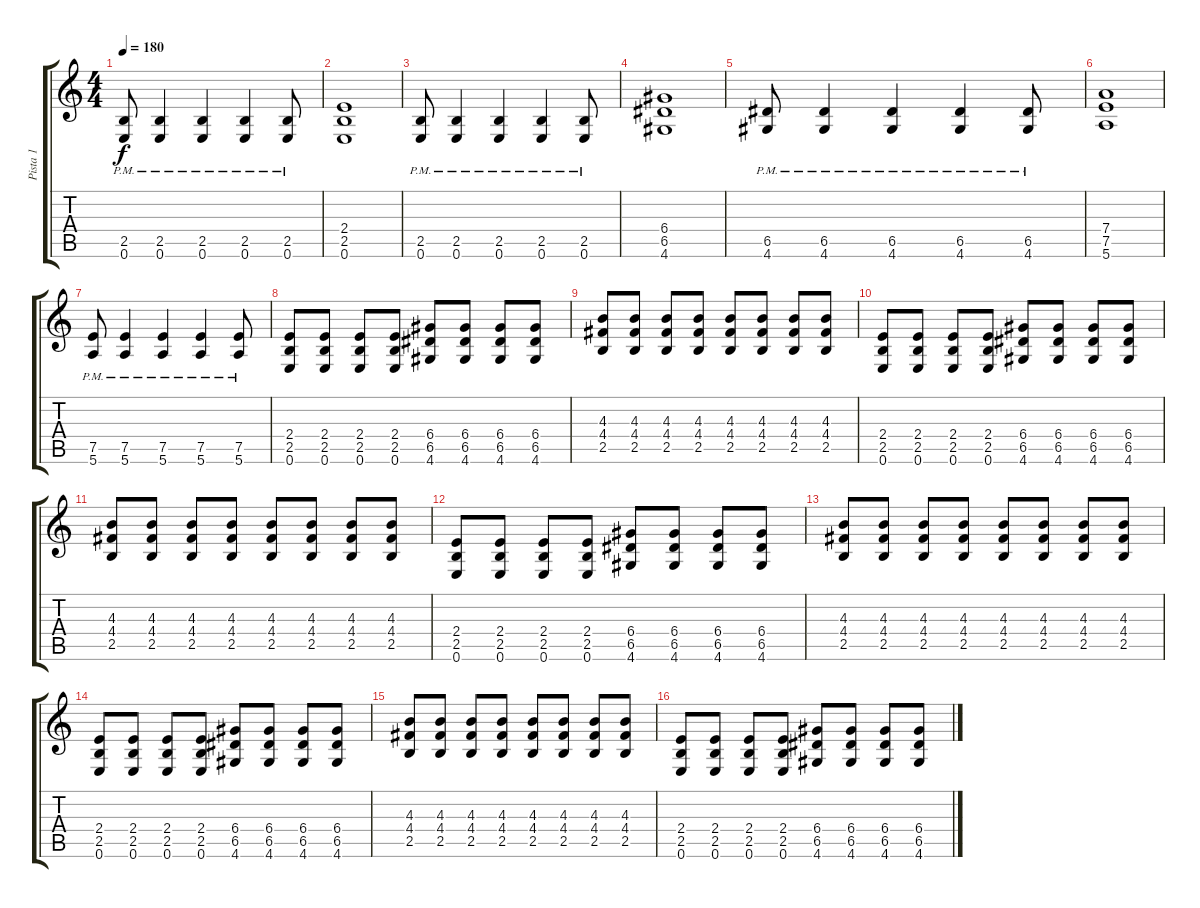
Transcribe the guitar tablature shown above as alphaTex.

\track ("Pista 1" "Pista 1") {instrument distortionguitar}
\staff {score tabs}
\tuning (E4 B3 G3 D3 A2 E2) {hide}
\ts (4 4)
\tempo 180
\clef g2
\ks c
(2.5{pm} 0.6{pm}).8{dy f} (2.5{pm} 0.6{pm}).4 (2.5{pm} 0.6{pm}).4 (2.5{pm} 0.6{pm}).4 (2.5{pm} 0.6{pm}).8 |
(2.4 2.5 0.6).1 |
(2.5{pm} 0.6{pm}).8 (2.5{pm} 0.6{pm}).4 (2.5{pm} 0.6{pm}).4 (2.5{pm} 0.6{pm}).4 (2.5{pm} 0.6{pm}).8 |
(6.4 6.5 4.6).1 |
(6.5{pm} 4.6{pm}).8 (6.5{pm} 4.6{pm}).4 (6.5{pm} 4.6{pm}).4 (6.5{pm} 4.6{pm}).4 (6.5{pm} 4.6{pm}).8 |
(7.4 7.5 5.6).1 |
(7.5{pm} 5.6{pm}).8 (7.5{pm} 5.6{pm}).4 (7.5{pm} 5.6{pm}).4 (7.5{pm} 5.6{pm}).4 (7.5{pm} 5.6{pm}).8 |
(2.4 2.5 0.6).8 (2.4 2.5 0.6).8 (2.4 2.5 0.6).8 (2.4 2.5 0.6).8 (6.4 6.5 4.6).8 (6.4 6.5 4.6).8 (6.4 6.5 4.6).8 (6.4 6.5 4.6).8 |
(4.3 4.4 2.5).8 (4.3 4.4 2.5).8 (4.3 4.4 2.5).8 (4.3 4.4 2.5).8 (4.3 4.4 2.5).8 (4.3 4.4 2.5).8 (4.3 4.4 2.5).8 (4.3 4.4 2.5).8 |
(2.4 2.5 0.6).8 (2.4 2.5 0.6).8 (2.4 2.5 0.6).8 (2.4 2.5 0.6).8 (6.4 6.5 4.6).8 (6.4 6.5 4.6).8 (6.4 6.5 4.6).8 (6.4 6.5 4.6).8 |
(4.3 4.4 2.5).8 (4.3 4.4 2.5).8 (4.3 4.4 2.5).8 (4.3 4.4 2.5).8 (4.3 4.4 2.5).8 (4.3 4.4 2.5).8 (4.3 4.4 2.5).8 (4.3 4.4 2.5).8 |
(2.4 2.5 0.6).8 (2.4 2.5 0.6).8 (2.4 2.5 0.6).8 (2.4 2.5 0.6).8 (6.4 6.5 4.6).8 (6.4 6.5 4.6).8 (6.4 6.5 4.6).8 (6.4 6.5 4.6).8 |
(4.3 4.4 2.5).8 (4.3 4.4 2.5).8 (4.3 4.4 2.5).8 (4.3 4.4 2.5).8 (4.3 4.4 2.5).8 (4.3 4.4 2.5).8 (4.3 4.4 2.5).8 (4.3 4.4 2.5).8 |
(2.4 2.5 0.6).8 (2.4 2.5 0.6).8 (2.4 2.5 0.6).8 (2.4 2.5 0.6).8 (6.4 6.5 4.6).8 (6.4 6.5 4.6).8 (6.4 6.5 4.6).8 (6.4 6.5 4.6).8 |
(4.3 4.4 2.5).8 (4.3 4.4 2.5).8 (4.3 4.4 2.5).8 (4.3 4.4 2.5).8 (4.3 4.4 2.5).8 (4.3 4.4 2.5).8 (4.3 4.4 2.5).8 (4.3 4.4 2.5).8 |
(2.4 2.5 0.6).8 (2.4 2.5 0.6).8 (2.4 2.5 0.6).8 (2.4 2.5 0.6).8 (6.4 6.5 4.6).8 (6.4 6.5 4.6).8 (6.4 6.5 4.6).8 (6.4 6.5 4.6).8
